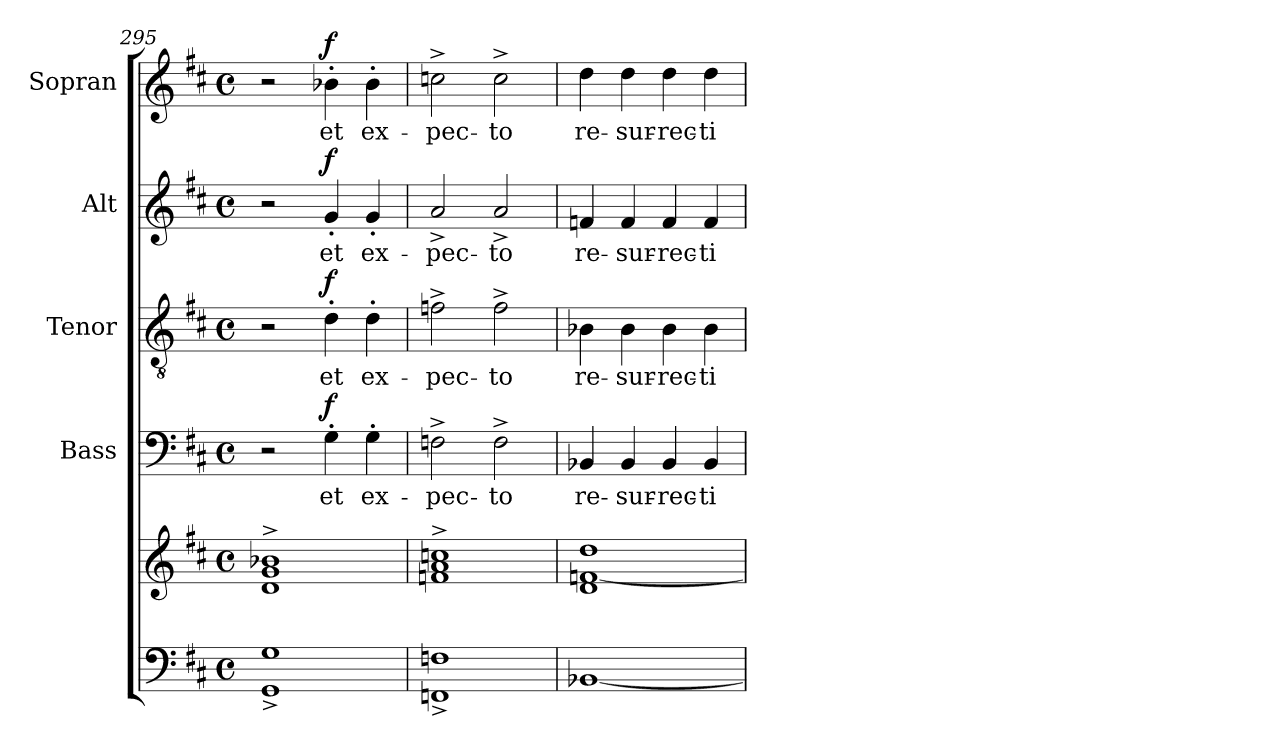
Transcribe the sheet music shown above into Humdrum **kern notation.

**kern	**kern	**kern	**text	**dynam	**kern	**text	**dynam	**kern	**text	**dynam	**kern	**text	**dynam
*part5	*part5	*part4	*part4	*part4	*part3	*part3	*part3	*part2	*part2	*part2	*part1	*part1	*part1
*staff6	*staff5	*staff4	*staff4	*staff4	*staff3	*staff3	*staff3	*staff2	*staff2	*staff2	*staff1	*staff1	*staff1
*	*	*I"Bass	*	*	*I"Tenor	*	*	*I"Alt	*	*	*I"Sopran	*	*
*	*	*I'B.	*	*	*I'T.	*	*	*I'A.	*	*	*I'S.	*	*
*clefF4	*clefG2	*clefF4	*	*	*clefGv2	*	*	*clefG2	*	*	*clefG2	*	*
*k[f#c#]	*k[f#c#]	*k[f#c#]	*	*	*k[f#c#]	*	*	*k[f#c#]	*	*	*k[f#c#]	*	*
*D:	*D:	*D:	*	*	*D:	*	*	*D:	*	*	*D:	*	*
*M4/4	*M4/4	*M4/4	*	*	*M4/4	*	*	*M4/4	*	*	*M4/4	*	*
*met(c)	*met(c)	*met(c)	*	*	*met(c)	*	*	*met(c)	*	*	*met(c)	*	*
=295	=295	=295	=295	=295	=295	=295	=295	=295	=295	=295	=295	=295	=295
*	*^	*	*	*	*	*	*	*	*	*	*	*	*
1GG^< 1G^<	1g^> 1b-X^>	1d	2r	.	.	2r	.	.	2r	.	.	2r	.	.
!	!	!	!	!LO:LY:b	!LO:DY:a	!	!LO:LY:b	!LO:DY:a	!	!LO:LY:b	!LO:DY:a	!	!LO:LY:b	!LO:DY:a
.	.	.	4G'>\	et	f	4d'>\	et	f	4g'</	et	f	4b-X'>\	et	f
!	!	!	!	!LO:LY:b	!	!	!LO:LY:b	!	!	!LO:LY:b	!	!	!LO:LY:b	!
.	.	.	4G'>\	ex-	.	4d'>\	ex-	.	4g'</	ex-	.	4b-'>\	ex-	.
=296	=296	=296	=296	=296	=296	=296	=296	=296	=296	=296	=296	=296	=296	=296
!	!	!	!	!LO:LY:b	!	!	!LO:LY:b	!	!	!LO:LY:b	!	!	!LO:LY:b	!
1FFn^< 1Fn^<	1a^> 1ccn^>	1fn	2Fn^>\	-pec-	.	2fn^>\	-pec-	.	2a^>/	-pec-	.	2ccn^>\	-pec-	.
!	!	!	!	!LO:LY:b	!	!	!LO:LY:b	!	!	!LO:LY:b	!	!	!LO:LY:b	!
.	.	.	2F^>\	-to	.	2f^>\	-to	.	2a^>/	-to	.	2cc^>\	-to	.
!!LO:PB:g=z
=297	=297	=297	=297	=297	=297	=297	=297	=297	=297	=297	=297	=297	=297	=297
!	!	!	!	!LO:LY:b	!	!	!LO:LY:b	!	!	!LO:LY:b	!	!	!LO:LY:b	!
[1BB-X	1dd	1d [<1fn	4BB-X/	re-	.	4B-X\	re-	.	4fn/	re-	.	4dd\	re-	.
!	!	!	!	!LO:LY:b	!	!	!LO:LY:b	!	!	!LO:LY:b	!	!	!LO:LY:b	!
.	.	.	4BB-/	-sur-	.	4B-\	-sur-	.	4f/	-sur-	.	4dd\	-sur-	.
!	!	!	!	!LO:LY:b	!	!	!LO:LY:b	!	!	!LO:LY:b	!	!	!LO:LY:b	!
.	.	.	4BB-/	-rec-	.	4B-\	-rec-	.	4f/	-rec-	.	4dd\	-rec-	.
!	!	!	!	!LO:LY:b	!	!	!LO:LY:b	!	!	!LO:LY:b	!	!	!LO:LY:b	!
.	.	.	4BB-/	-ti-	.	4B-\	-ti-	.	4f/	-ti-	.	4dd\	-ti-	.
*	*v	*v	*	*	*	*	*	*	*	*	*	*	*	*
=	=	=	=	=	=	=	=	=	=	=	=	=	=
*-	*-	*-	*-	*-	*-	*-	*-	*-	*-	*-	*-	*-	*-
